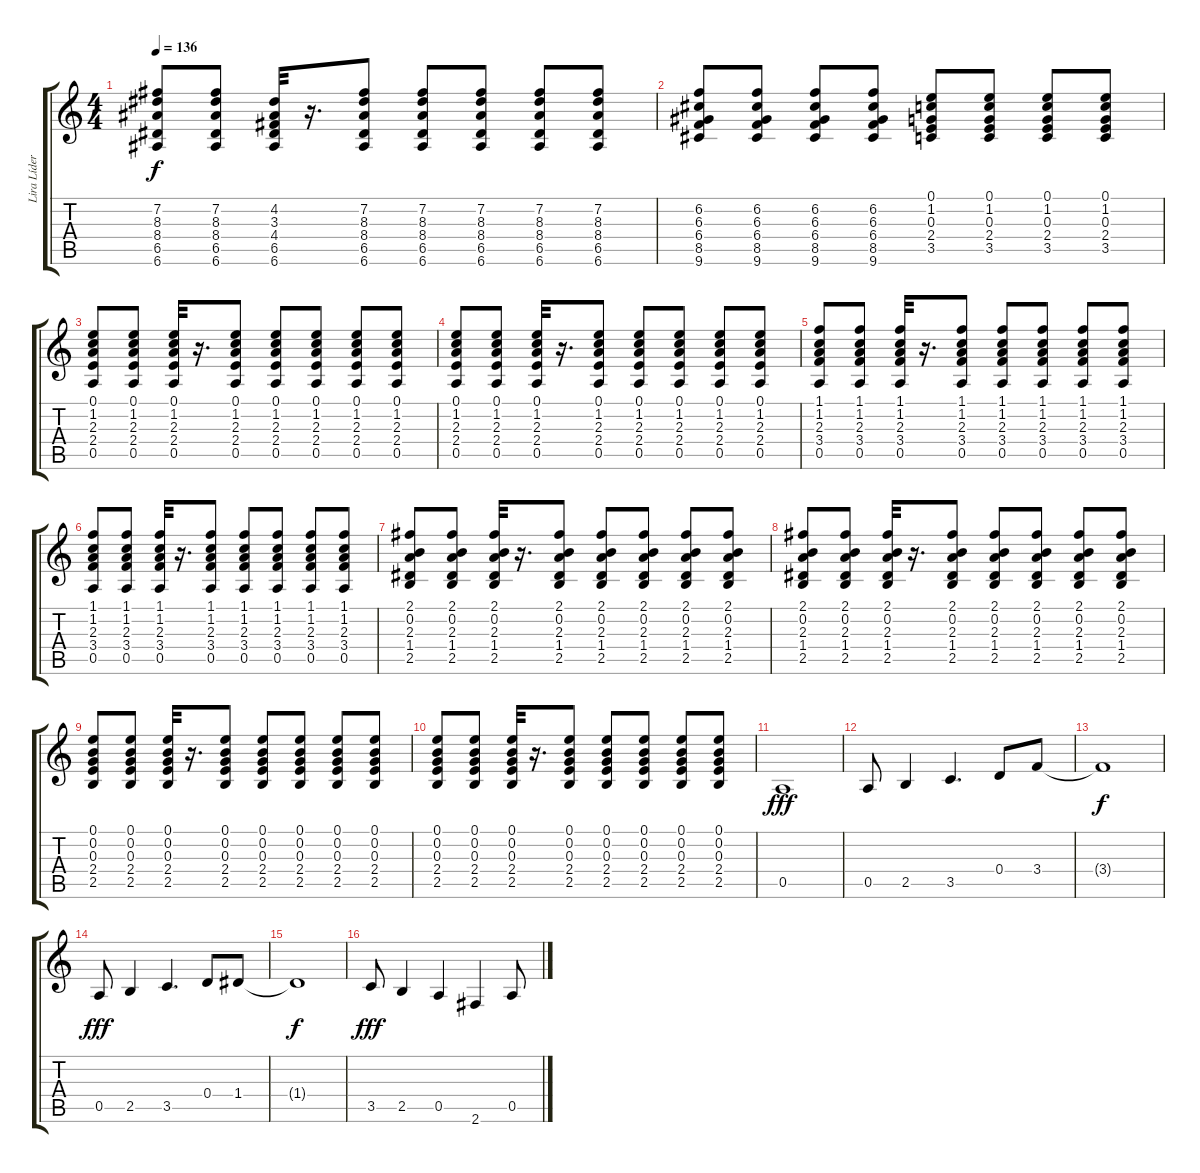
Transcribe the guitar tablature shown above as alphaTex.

\track ("Lira Líder" "Lira Líder") {instrument overdrivenguitar}
\staff {score tabs}
\tuning (E4 B3 G3 D3 A2 E2) {hide}
\ts (4 4)
\tempo 136
\clef g2
\ks c
(7.2 8.3 8.4 6.5 6.6).8{dy f} (7.2 8.3 8.4 6.5 6.6).8 (4.2 3.3 4.4 6.5 6.6).32 r.16{d} (7.2 8.3 8.4 6.5 6.6).8 (7.2 8.3 8.4 6.5 6.6).8 (7.2 8.3 8.4 6.5 6.6).8 (7.2 8.3 8.4 6.5 6.6).8 (7.2 8.3 8.4 6.5 6.6).8 |
(6.2 6.3 6.4 8.5 9.6).8 (6.2 6.3 6.4 8.5 9.6).8 (6.2 6.3 6.4 8.5 9.6).8 (6.2 6.3 6.4 8.5 9.6).8 (0.1 1.2 0.3 2.4 3.5).8 (0.1 1.2 0.3 2.4 3.5).8 (0.1 1.2 0.3 2.4 3.5).8 (0.1 1.2 0.3 2.4 3.5).8 |
(0.1 1.2 2.3 2.4 0.5).8 (0.1 1.2 2.3 2.4 0.5).8 (0.1 1.2 2.3 2.4 0.5).32 r.16{d} (0.1 1.2 2.3 2.4 0.5).8 (0.1 1.2 2.3 2.4 0.5).8 (0.1 1.2 2.3 2.4 0.5).8 (0.1 1.2 2.3 2.4 0.5).8 (0.1 1.2 2.3 2.4 0.5).8 |
(0.1 1.2 2.3 2.4 0.5).8 (0.1 1.2 2.3 2.4 0.5).8 (0.1 1.2 2.3 2.4 0.5).32 r.16{d} (0.1 1.2 2.3 2.4 0.5).8 (0.1 1.2 2.3 2.4 0.5).8 (0.1 1.2 2.3 2.4 0.5).8 (0.1 1.2 2.3 2.4 0.5).8 (0.1 1.2 2.3 2.4 0.5).8 |
(1.1 1.2 2.3 3.4 0.5).8 (1.1 1.2 2.3 3.4 0.5).8 (1.1 1.2 2.3 3.4 0.5).32 r.16{d} (1.1 1.2 2.3 3.4 0.5).8 (1.1 1.2 2.3 3.4 0.5).8 (1.1 1.2 2.3 3.4 0.5).8 (1.1 1.2 2.3 3.4 0.5).8 (1.1 1.2 2.3 3.4 0.5).8 |
(1.1 1.2 2.3 3.4 0.5).8 (1.1 1.2 2.3 3.4 0.5).8 (1.1 1.2 2.3 3.4 0.5).32 r.16{d} (1.1 1.2 2.3 3.4 0.5).8 (1.1 1.2 2.3 3.4 0.5).8 (1.1 1.2 2.3 3.4 0.5).8 (1.1 1.2 2.3 3.4 0.5).8 (1.1 1.2 2.3 3.4 0.5).8 |
(2.1 0.2 2.3 1.4 2.5).8 (2.1 0.2 2.3 1.4 2.5).8 (2.1 0.2 2.3 1.4 2.5).32 r.16{d} (2.1 0.2 2.3 1.4 2.5).8 (2.1 0.2 2.3 1.4 2.5).8 (2.1 0.2 2.3 1.4 2.5).8 (2.1 0.2 2.3 1.4 2.5).8 (2.1 0.2 2.3 1.4 2.5).8 |
(2.1 0.2 2.3 1.4 2.5).8 (2.1 0.2 2.3 1.4 2.5).8 (2.1 0.2 2.3 1.4 2.5).32 r.16{d} (2.1 0.2 2.3 1.4 2.5).8 (2.1 0.2 2.3 1.4 2.5).8 (2.1 0.2 2.3 1.4 2.5).8 (2.1 0.2 2.3 1.4 2.5).8 (2.1 0.2 2.3 1.4 2.5).8 |
(0.1 0.2 0.3 2.4 2.5).8 (0.1 0.2 0.3 2.4 2.5).8 (0.1 0.2 0.3 2.4 2.5).32 r.16{d} (0.1 0.2 0.3 2.4 2.5).8 (0.1 0.2 0.3 2.4 2.5).8 (0.1 0.2 0.3 2.4 2.5).8 (0.1 0.2 0.3 2.4 2.5).8 (0.1 0.2 0.3 2.4 2.5).8 |
(0.1 0.2 0.3 2.4 2.5).8 (0.1 0.2 0.3 2.4 2.5).8 (0.1 0.2 0.3 2.4 2.5).32 r.16{d} (0.1 0.2 0.3 2.4 2.5).8 (0.1 0.2 0.3 2.4 2.5).8 (0.1 0.2 0.3 2.4 2.5).8 (0.1 0.2 0.3 2.4 2.5).8 (0.1 0.2 0.3 2.4 2.5).8 |
0.5.1{dy fff} |
0.5.8 2.5.4 3.5.4{d} 0.4.8 3.4.8 |
3.4{t}.1{dy f} |
0.5.8{dy fff} 2.5.4 3.5.4{d} 0.4.8 1.4.8 |
1.4{t}.1{dy f} |
3.5.8{dy fff} 2.5.4 0.5.4 2.6.4 0.5.8
